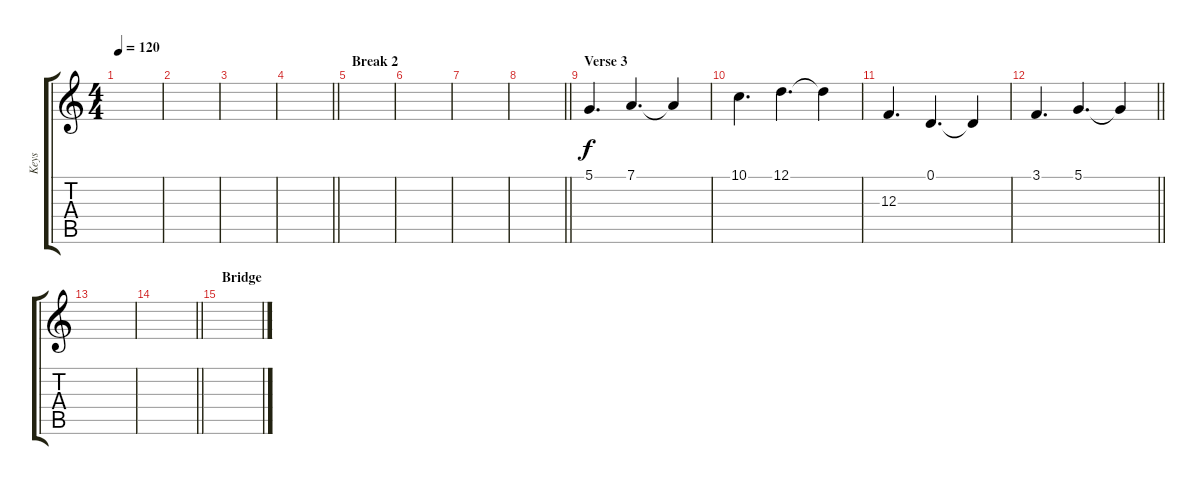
\track ("Keys" "Keys") {instrument stringensemble1}
\staff {score tabs}
\tuning (D4 A3 F3 C3 G2 D2) {hide}
\ts (4 4)
\tempo 120
\clef g2
\ks c
|
|
|
\barLineRight lightlight
|
\section ("" "Break 2")
|
|
|
\barLineRight lightlight
|
\section ("" "Verse 3")
5.1.4{d} 7.1.4{d} 7.1{t}.4 |
10.1.4{d} 12.1.4{d} 12.1{t}.4 |
12.3.4{d} 0.1.4{d} 0.1{t}.4 |
\barLineRight lightlight
3.1.4{d} 5.1.4{d} 5.1{t}.4 |
|
\barLineRight lightlight
|
\section ("" "Bridge")
